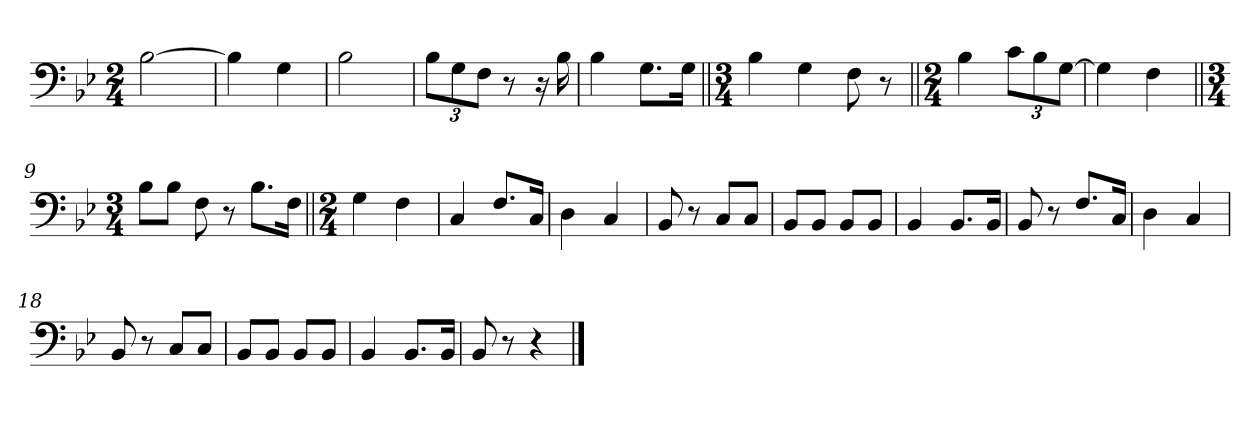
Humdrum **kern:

**kern
*part1
*staff1
*clefF4
*k[b-e-]
*M2/4
=1
[2B-\
=2
4B-\]
4G\
=3
2B-\
=4
12B-\L
12G\
12F\J
8r
16r
16B-\
=5
4B-\
8.G\L
16G\Jk
=6||
*M3/4
4B-\
4G\
8F\
8r
=7||
*M2/4
4B-\
12c\L
12B-\
[12G\J
=8
4G\]
4F\
=9||
*M3/4
8B-\L
8B-\J
8F\
8r
8.B-\L
16F\Jk
=10||
*M2/4
4G\
4F\
=11
4C/
8.F/L
16C/Jk
=12
4D\
4C/
=13
8BB-/
8r
8C/L
8C/J
=14
8BB-/L
8BB-/J
8BB-/L
8BB-/J
=15
4BB-/
8.BB-/L
16BB-/Jk
=16
8BB-/
8r
8.F/L
16C/Jk
=17
4D\
4C/
=18
8BB-/
8r
8C/L
8C/J
=19
8BB-/L
8BB-/J
8BB-/L
8BB-/J
=20
4BB-/
8.BB-/L
16BB-/Jk
=21
8BB-/
8r
4r
==
*-
